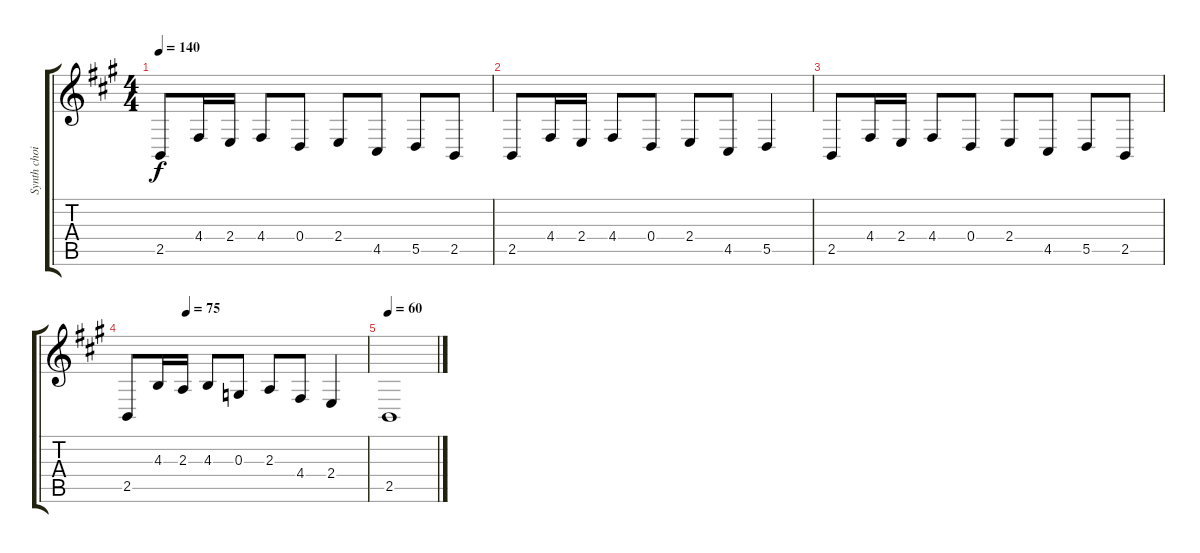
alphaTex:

\track ("Synth choir" "Synth choi") {instrument pad4choir}
\staff {score tabs}
\tuning (E4 B3 G3 D3 A2 E2) {hide}
\ts (4 4)
\tempo 140
\clef g2
\ks f#minor
2.5.8{dy f} 4.4.16 2.4.16 4.4.8 0.4.8 2.4.8 4.5.8 5.5.8 2.5.8 |
2.5.8 4.4.16 2.4.16 4.4.8 0.4.8 2.4.8 4.5.8 5.5.4 |
2.5.8 4.4.16 2.4.16 4.4.8 0.4.8 2.4.8 4.5.8 5.5.8 2.5.8 |
\tempo (75 0.25)
2.5.8 4.3.16 2.3.16 4.3.8 0.3.8 2.3.8 4.4.8 2.4.4 |
\tempo 60
2.5.1
